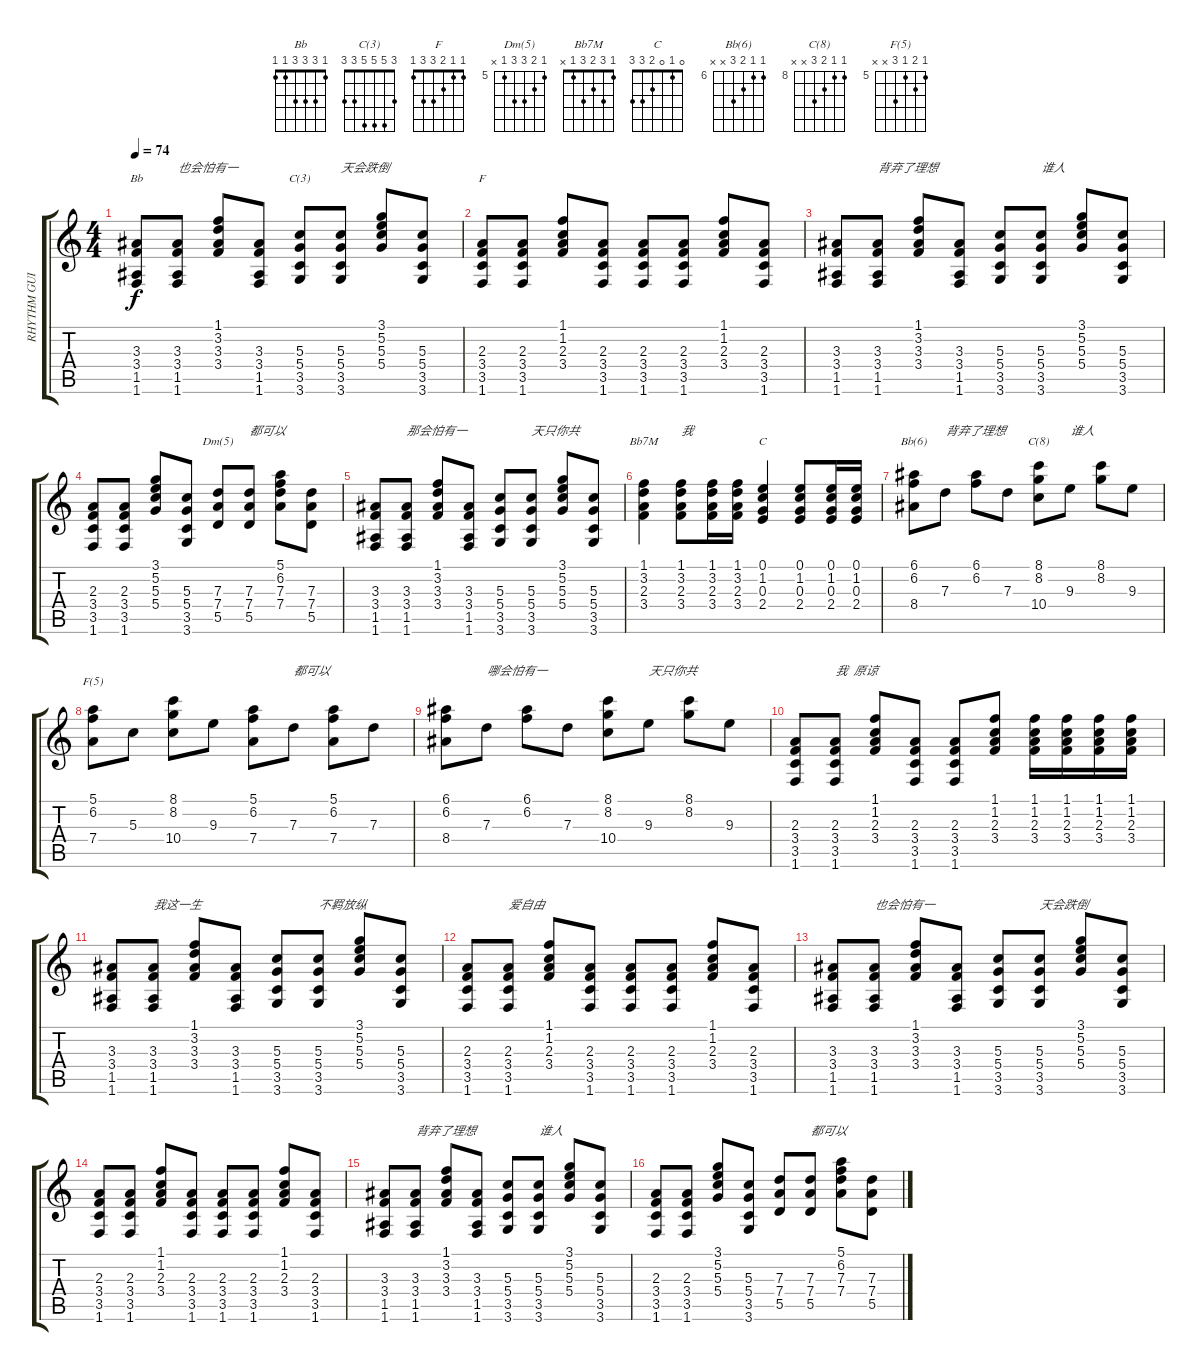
\track ("RHYTHM GUITAR" "RHYTHM GUI") {instrument acousticguitarnylon}
\staff {score tabs}
\tuning (E4 B3 G3 D3 A2 E2) {hide}
\chord ("Bb" 1 3 3 3 1 1)
\chord ("C(3)" 3 5 5 5 3 3)
\chord ("F" 1 1 2 3 3 1)
\chord ("Dm(5)" 5 6 7 7 5 x) {firstfret 5}
\chord ("Bb7M" 1 3 2 3 1 x)
\chord ("C" 0 1 0 2 3 3)
\chord ("Bb(6)" 6 6 7 8 x x) {firstfret 6}
\chord ("C(8)" 8 8 9 10 x x) {firstfret 8}
\chord ("F(5)" 5 6 5 7 x x) {firstfret 5}
\ts (4 4)
\tempo 74
\clef g2
\ks c
(3.3 3.4 1.5 1.6).8{ch "Bb" dy f} (3.3 3.4 1.5 1.6).8{txt "也会怕有一"} (1.1 3.2 3.3 3.4).8 (3.3 3.4 1.5 1.6).8 (5.3 5.4 3.5 3.6).8{ch "C(3)"} (5.3 5.4 3.5 3.6).8{txt "天会跌倒"} (3.1 5.2 5.3 5.4).8 (5.3 5.4 3.5 3.6).8 |
(2.3 3.4 3.5 1.6).8{ch "F"} (2.3 3.4 3.5 1.6).8 (1.1 1.2 2.3 3.4).8 (2.3 3.4 3.5 1.6).8 (2.3 3.4 3.5 1.6).8 (2.3 3.4 3.5 1.6).8 (1.1 1.2 2.3 3.4).8 (2.3 3.4 3.5 1.6).8 |
(3.3 3.4 1.5 1.6).8 (3.3 3.4 1.5 1.6).8{txt "背弃了理想"} (1.1 3.2 3.3 3.4).8 (3.3 3.4 1.5 1.6).8 (5.3 5.4 3.5 3.6).8 (5.3 5.4 3.5 3.6).8{txt "谁人"} (3.1 5.2 5.3 5.4).8 (5.3 5.4 3.5 3.6).8 |
(2.3 3.4 3.5 1.6).8 (2.3 3.4 3.5 1.6).8 (3.1 5.2 5.3 5.4).8 (5.3 5.4 3.5 3.6).8 (7.3 7.4 5.5).8{ch "Dm(5)"} (7.3 7.4 5.5).8{txt "都可以"} (5.1 6.2 7.3 7.4).8 (7.3 7.4 5.5).8 |
(3.3 3.4 1.5 1.6).8 (3.3 3.4 1.5 1.6).8{txt "那会怕有一"} (1.1 3.2 3.3 3.4).8 (3.3 3.4 1.5 1.6).8 (5.3 5.4 3.5 3.6).8 (5.3 5.4 3.5 3.6).8{txt "天只你共"} (3.1 5.2 5.3 5.4).8 (5.3 5.4 3.5 3.6).8 |
(1.1 3.2 2.3 3.4).4{ch "Bb7M"} (1.1 3.2 2.3 3.4).8{txt "我"} (1.1 3.2 2.3 3.4).16 (1.1 3.2 2.3 3.4).16 (0.1 1.2 0.3 2.4).4{ch "C"} (0.1 1.2 0.3 2.4).8 (0.1 1.2 0.3 2.4).16 (0.1 1.2 0.3 2.4).16 |
(6.1 6.2 8.4).8{ch "Bb(6)"} 7.3.8{txt "背弃了理想"} (6.1 6.2).8 7.3.8 (8.1 8.2 10.4).8{ch "C(8)"} 9.3.8{txt "谁人"} (8.1 8.2).8 9.3.8 |
(5.1 6.2 7.4).8{ch "F(5)"} 5.3.8 (8.1 8.2 10.4).8 9.3.8 (5.1 6.2 7.4).8 7.3.8{txt "都可以"} (5.1 6.2 7.4).8 7.3.8 |
(6.1 6.2 8.4).8 7.3.8{txt "哪会怕有一"} (6.1 6.2).8 7.3.8 (8.1 8.2 10.4).8 9.3.8{txt "天只你共"} (8.1 8.2).8 9.3.8 |
(2.3 3.4 3.5 1.6).8 (2.3 3.4 3.5 1.6).8{txt "我  原谅"} (1.1 1.2 2.3 3.4).8 (2.3 3.4 3.5 1.6).8 (2.3 3.4 3.5 1.6).8 (1.1 1.2 2.3 3.4).8 (1.1 1.2 2.3 3.4).16 (1.1 1.2 2.3 3.4).16 (1.1 1.2 2.3 3.4).16 (1.1 1.2 2.3 3.4).16 |
(3.3 3.4 1.5 1.6).8 (3.3 3.4 1.5 1.6).8{txt "我这一生"} (1.1 3.2 3.3 3.4).8 (3.3 3.4 1.5 1.6).8 (5.3 5.4 3.5 3.6).8 (5.3 5.4 3.5 3.6).8{txt "不羁放纵"} (3.1 5.2 5.3 5.4).8 (5.3 5.4 3.5 3.6).8 |
(2.3 3.4 3.5 1.6).8 (2.3 3.4 3.5 1.6).8{txt "爱自由"} (1.1 1.2 2.3 3.4).8 (2.3 3.4 3.5 1.6).8 (2.3 3.4 3.5 1.6).8 (2.3 3.4 3.5 1.6).8 (1.1 1.2 2.3 3.4).8 (2.3 3.4 3.5 1.6).8 |
(3.3 3.4 1.5 1.6).8 (3.3 3.4 1.5 1.6).8{txt "也会怕有一"} (1.1 3.2 3.3 3.4).8 (3.3 3.4 1.5 1.6).8 (5.3 5.4 3.5 3.6).8 (5.3 5.4 3.5 3.6).8{txt "天会跌倒"} (3.1 5.2 5.3 5.4).8 (5.3 5.4 3.5 3.6).8 |
(2.3 3.4 3.5 1.6).8 (2.3 3.4 3.5 1.6).8 (1.1 1.2 2.3 3.4).8 (2.3 3.4 3.5 1.6).8 (2.3 3.4 3.5 1.6).8 (2.3 3.4 3.5 1.6).8 (1.1 1.2 2.3 3.4).8 (2.3 3.4 3.5 1.6).8 |
(3.3 3.4 1.5 1.6).8 (3.3 3.4 1.5 1.6).8{txt "背弃了理想"} (1.1 3.2 3.3 3.4).8 (3.3 3.4 1.5 1.6).8 (5.3 5.4 3.5 3.6).8 (5.3 5.4 3.5 3.6).8{txt "谁人"} (3.1 5.2 5.3 5.4).8 (5.3 5.4 3.5 3.6).8 |
(2.3 3.4 3.5 1.6).8 (2.3 3.4 3.5 1.6).8 (3.1 5.2 5.3 5.4).8 (5.3 5.4 3.5 3.6).8 (7.3 7.4 5.5).8 (7.3 7.4 5.5).8{txt "都可以"} (5.1 6.2 7.3 7.4).8 (7.3 7.4 5.5).8
